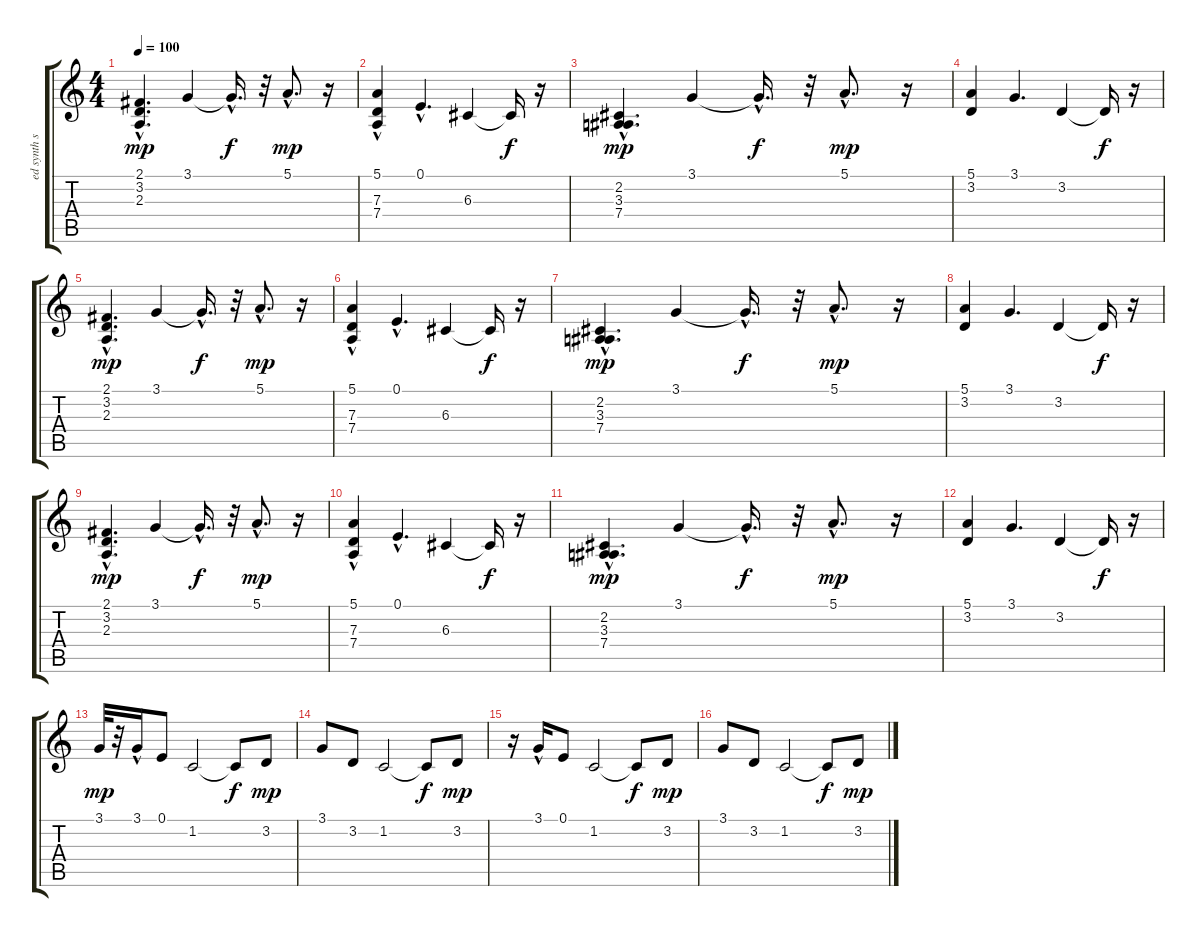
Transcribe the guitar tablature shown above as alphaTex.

\track ("ed synth strings2" "ed synth s") {instrument synthstrings2}
\staff {score tabs}
\tuning (E4 B3 G3 D3 A2 E2) {hide}
\ts (4 4)
\tempo 100
\clef g2
\ks c
(2.1{hac} 3.2{hac} 2.3{hac}).4{d dy mp} 3.1.4 3.1{hac t}.16{d dy f} r.32 5.1{hac}.8{d dy mp} r.16 |
(5.1 7.3 7.4{hac}).4 0.1{hac}.4{d} 6.3.4 6.3{t}.16{dy f} r.16 |
(2.2{hac} 3.3{hac} 7.4).4{d dy mp} 3.1.4 3.1{hac t}.16{d dy f} r.32 5.1{hac}.8{d dy mp} r.16 |
(5.1 3.2).4 3.1.4{d} 3.2.4 3.2{t}.16{dy f} r.16 |
(2.1{hac} 3.2{hac} 2.3{hac}).4{d dy mp} 3.1.4 3.1{hac t}.16{d dy f} r.32 5.1{hac}.8{d dy mp} r.16 |
(5.1 7.3 7.4{hac}).4 0.1{hac}.4{d} 6.3.4 6.3{t}.16{dy f} r.16 |
(2.2{hac} 3.3{hac} 7.4).4{d dy mp} 3.1.4 3.1{hac t}.16{d dy f} r.32 5.1{hac}.8{d dy mp} r.16 |
(5.1 3.2).4 3.1.4{d} 3.2.4 3.2{t}.16{dy f} r.16 |
(2.1{hac} 3.2{hac} 2.3{hac}).4{d dy mp} 3.1.4 3.1{hac t}.16{d dy f} r.32 5.1{hac}.8{d dy mp} r.16 |
(5.1 7.3 7.4{hac}).4 0.1{hac}.4{d} 6.3.4 6.3{t}.16{dy f} r.16 |
(2.2{hac} 3.3{hac} 7.4).4{d dy mp} 3.1.4 3.1{hac t}.16{d dy f} r.32 5.1{hac}.8{d dy mp} r.16 |
(5.1 3.2).4 3.1.4{d} 3.2.4 3.2{t}.16{dy f} r.16 |
3.1.32{dy mp} r.32 3.1{hac}.16 0.1.8 1.2.2 1.2{t}.8{dy f} 3.2.8{dy mp} |
3.1.8 3.2.8 1.2.2 1.2{t}.8{dy f} 3.2.8{dy mp} |
r.16 3.1{hac}.16 0.1.8 1.2.2 1.2{t}.8{dy f} 3.2.8{dy mp} |
3.1.8 3.2.8 1.2.2 1.2{t}.8{dy f} 3.2.8{dy mp}
